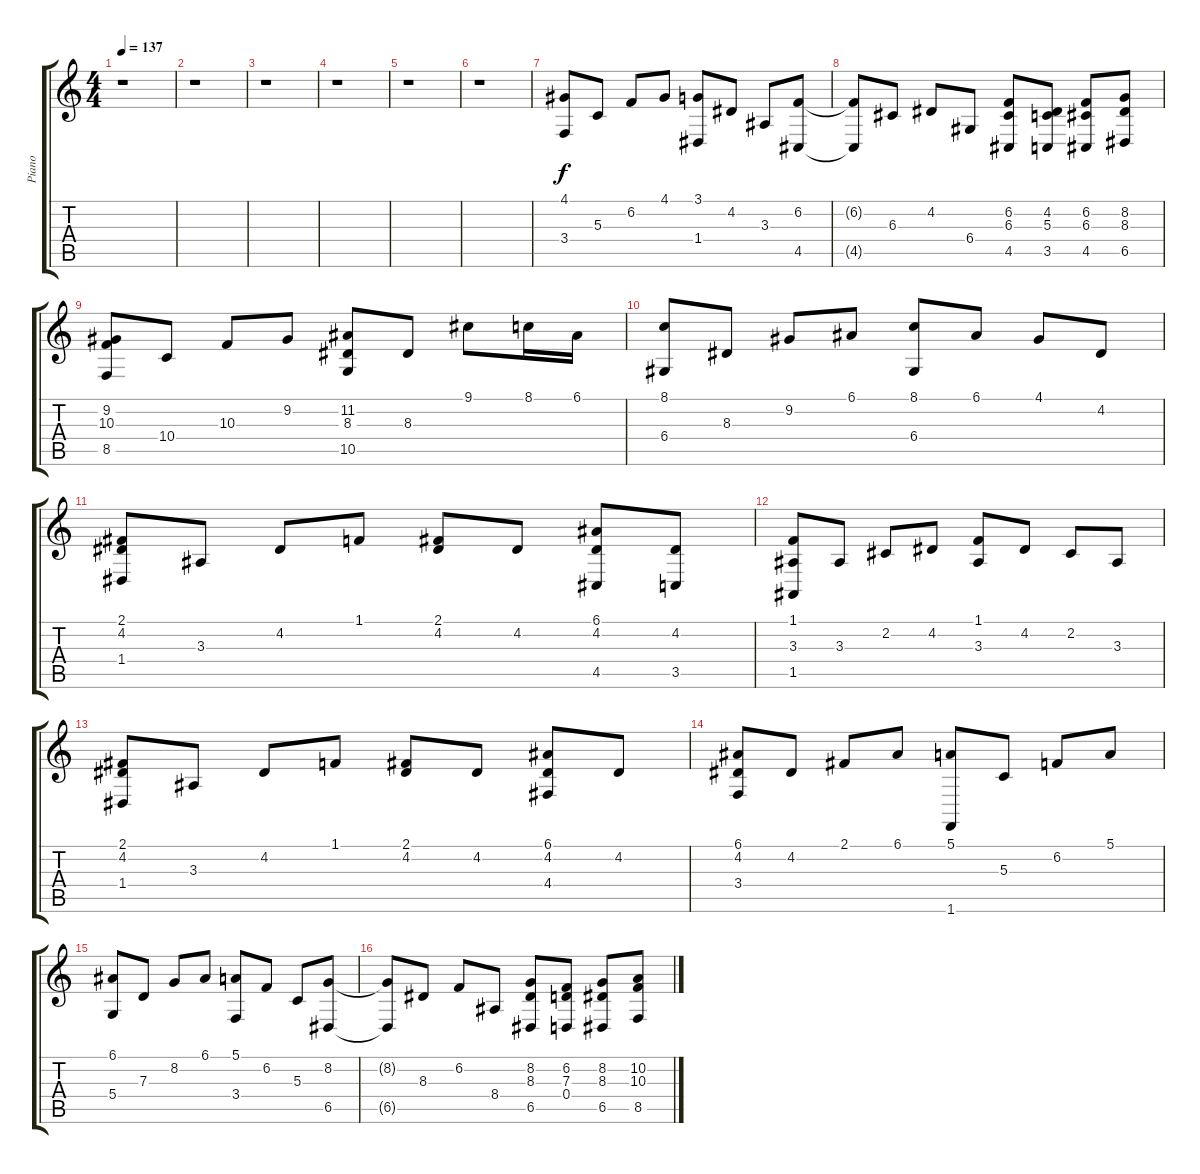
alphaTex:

\track ("Piano" "Piano") {instrument acousticgrandpiano}
\staff {score tabs}
\tuning (E4 B3 G3 D3 A2 E2) {hide}
\ts (4 4)
\tempo 137
\clef g2
\ks c
r.1{dy f} |
r.1 |
r.1 |
r.1 |
r.1 |
r.1 |
(4.1 3.4).8 5.3.8 6.2.8 4.1.8 (3.1 1.4).8 4.2.8 3.3.8 (6.2 4.5).8 |
(6.2{t} 4.5{t}).8 6.3.8 4.2.8 6.4.8 (6.2 6.3 4.5).8 (4.2 5.3 3.5).8 (6.2 6.3 4.5).8 (8.2 8.3 6.5).8 |
(9.2 10.3 8.5).8 10.4.8 10.3.8 9.2.8 (11.2 8.3 10.5).8 8.3.8 9.1.8 8.1.16 6.1.16 |
(8.1 6.4).8 8.3.8 9.2.8 6.1.8 (8.1 6.4).8 6.1.8 4.1.8 4.2.8 |
(2.1 4.2 1.4).8 3.3.8 4.2.8 1.1.8 (2.1 4.2).8 4.2.8 (6.1 4.2 4.5).8 (4.2 3.5).8 |
(1.1 3.3 1.5).8 3.3.8 2.2.8 4.2.8 (1.1 3.3).8 4.2.8 2.2.8 3.3.8 |
(2.1 4.2 1.4).8 3.3.8 4.2.8 1.1.8 (2.1 4.2).8 4.2.8 (6.1 4.2 4.4).8 4.2.8 |
(6.1 4.2 3.4).8 4.2.8 2.1.8 6.1.8 (5.1 1.6).8 5.3.8 6.2.8 5.1.8 |
(6.1 5.4).8 7.3.8 8.2.8 6.1.8 (5.1 3.4).8 6.2.8 5.3.8 (8.2 6.5).8 |
(8.2{t} 6.5{t}).8 8.3.8 6.2.8 8.4.8 (8.2 8.3 6.5).8 (6.2 7.3 0.4).8 (8.2 8.3 6.5).8 (10.2 10.3 8.5).8
